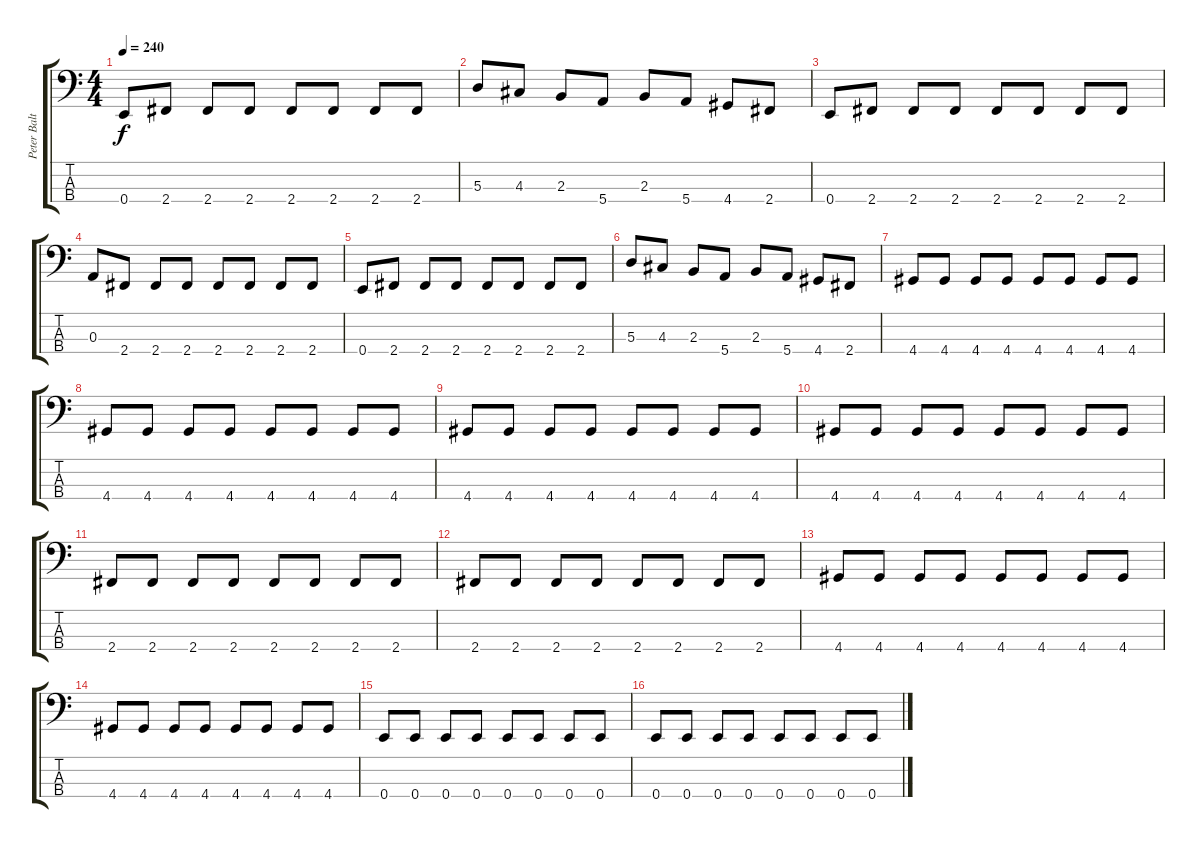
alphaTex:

\track ("Peter Baltes" "Peter Balt") {instrument electricbassfinger}
\staff {score tabs}
\tuning (G2 D2 A1 E1) {hide}
\ts (4 4)
\tempo 240
\clef f4
\ks c
0.4.8{dy f} 2.4.8 2.4.8 2.4.8 2.4.8 2.4.8 2.4.8 2.4.8 |
5.3.8 4.3.8 2.3.8 5.4.8 2.3.8 5.4.8 4.4.8 2.4.8 |
0.4.8 2.4.8 2.4.8 2.4.8 2.4.8 2.4.8 2.4.8 2.4.8 |
0.3.8 2.4.8 2.4.8 2.4.8 2.4.8 2.4.8 2.4.8 2.4.8 |
0.4.8 2.4.8 2.4.8 2.4.8 2.4.8 2.4.8 2.4.8 2.4.8 |
5.3.8 4.3.8 2.3.8 5.4.8 2.3.8 5.4.8 4.4.8 2.4.8 |
4.4.8 4.4.8 4.4.8 4.4.8 4.4.8 4.4.8 4.4.8 4.4.8 |
4.4.8 4.4.8 4.4.8 4.4.8 4.4.8 4.4.8 4.4.8 4.4.8 |
4.4.8 4.4.8 4.4.8 4.4.8 4.4.8 4.4.8 4.4.8 4.4.8 |
4.4.8 4.4.8 4.4.8 4.4.8 4.4.8 4.4.8 4.4.8 4.4.8 |
2.4.8 2.4.8 2.4.8 2.4.8 2.4.8 2.4.8 2.4.8 2.4.8 |
2.4.8 2.4.8 2.4.8 2.4.8 2.4.8 2.4.8 2.4.8 2.4.8 |
4.4.8 4.4.8 4.4.8 4.4.8 4.4.8 4.4.8 4.4.8 4.4.8 |
4.4.8 4.4.8 4.4.8 4.4.8 4.4.8 4.4.8 4.4.8 4.4.8 |
0.4.8 0.4.8 0.4.8 0.4.8 0.4.8 0.4.8 0.4.8 0.4.8 |
0.4.8 0.4.8 0.4.8 0.4.8 0.4.8 0.4.8 0.4.8 0.4.8
